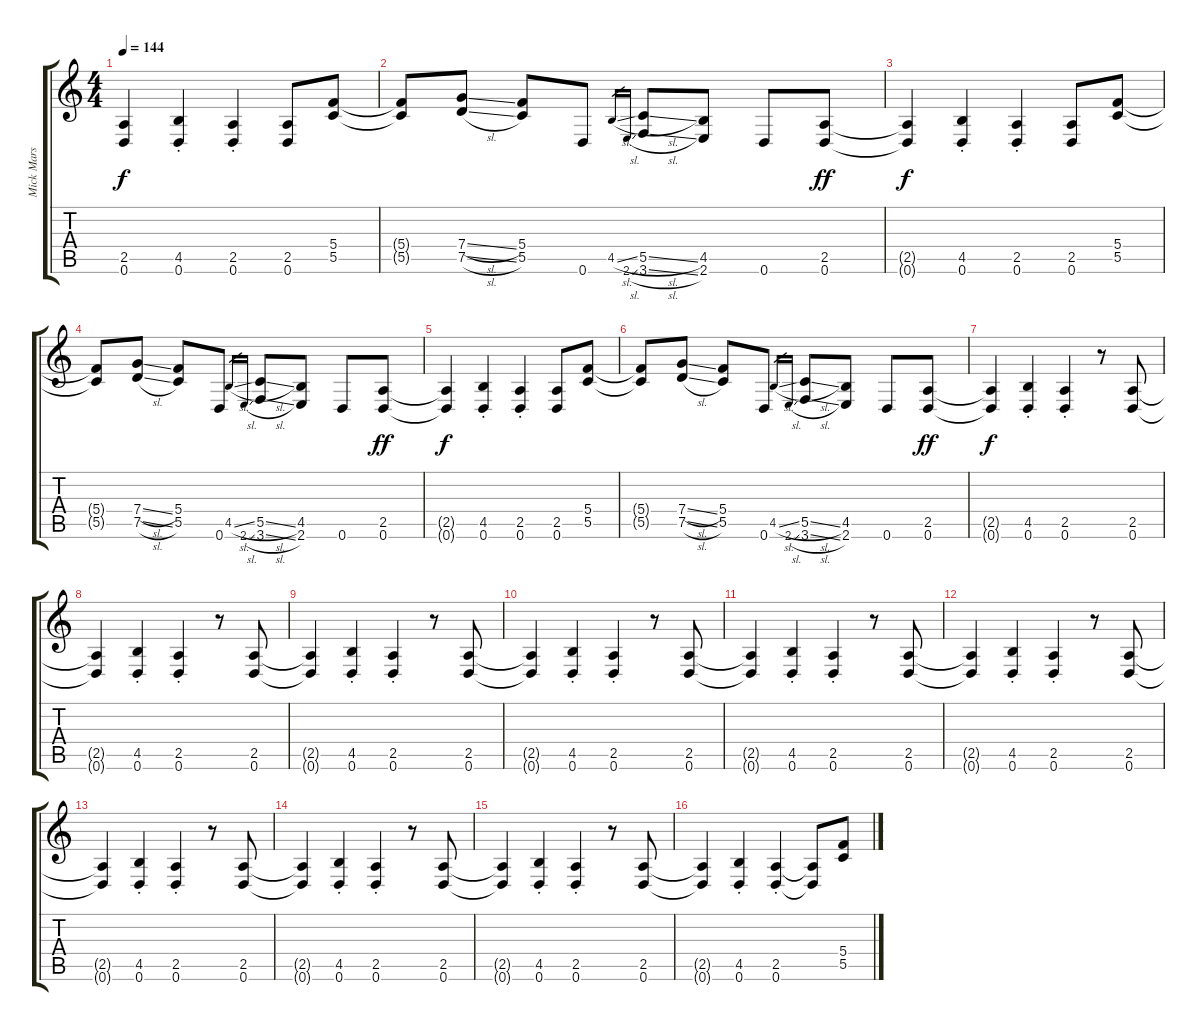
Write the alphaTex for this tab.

\track ("Mick Mars" "Mick Mars") {instrument distortionguitar}
\staff {score tabs}
\tuning (D4 A3 F3 C3 G2 D2) {hide}
\ts (4 4)
\tempo 144
\clef g2
\ks c
(2.5{t} 0.6{t}).4{dy f} (4.5{st} 0.6{st}).4 (2.5{st} 0.6{st}).4 (2.5 0.6).8 (5.4 5.5).8 |
(5.4{t} 5.5{t}).8 (7.4{sl} 7.5{sl}).8 (5.4 5.5).8 0.6.8 4.5{sl}.16{gr} 2.6{sl}.16{gr} (5.5{sl} 3.6{sl}).8 (4.5 2.6).8 0.6.8 (2.5 0.6).8{dy ff} |
(2.5{t} 0.6{t}).4{dy f} (4.5{st} 0.6{st}).4 (2.5{st} 0.6{st}).4 (2.5 0.6).8 (5.4 5.5).8 |
(5.4{t} 5.5{t}).8 (7.4{sl} 7.5{sl}).8 (5.4 5.5).8 0.6.8 4.5{sl}.16{gr} 2.6{sl}.16{gr} (5.5{sl} 3.6{sl}).8 (4.5 2.6).8 0.6.8 (2.5 0.6).8{dy ff} |
(2.5{t} 0.6{t}).4{dy f} (4.5{st} 0.6{st}).4 (2.5{st} 0.6{st}).4 (2.5 0.6).8 (5.4 5.5).8 |
(5.4{t} 5.5{t}).8 (7.4{sl} 7.5{sl}).8 (5.4 5.5).8 0.6.8 4.5{sl}.16{gr} 2.6{sl}.16{gr} (5.5{sl} 3.6{sl}).8 (4.5 2.6).8 0.6.8 (2.5 0.6).8{dy ff} |
(2.5{t} 0.6{t}).4{dy f} (4.5{st} 0.6{st}).4 (2.5{st} 0.6{st}).4 r.8 (2.5 0.6).8 |
(2.5{t} 0.6{t}).4 (4.5{st} 0.6{st}).4 (2.5{st} 0.6{st}).4 r.8 (2.5 0.6).8 |
(2.5{t} 0.6{t}).4 (4.5{st} 0.6{st}).4 (2.5{st} 0.6{st}).4 r.8 (2.5 0.6).8 |
(2.5{t} 0.6{t}).4 (4.5{st} 0.6{st}).4 (2.5{st} 0.6{st}).4 r.8 (2.5 0.6).8 |
(2.5{t} 0.6{t}).4 (4.5{st} 0.6{st}).4 (2.5{st} 0.6{st}).4 r.8 (2.5 0.6).8 |
(2.5{t} 0.6{t}).4 (4.5{st} 0.6{st}).4 (2.5{st} 0.6{st}).4 r.8 (2.5 0.6).8 |
(2.5{t} 0.6{t}).4 (4.5{st} 0.6{st}).4 (2.5{st} 0.6{st}).4 r.8 (2.5 0.6).8 |
(2.5{t} 0.6{t}).4 (4.5{st} 0.6{st}).4 (2.5{st} 0.6{st}).4 r.8 (2.5 0.6).8 |
(2.5{t} 0.6{t}).4 (4.5{st} 0.6{st}).4 (2.5{st} 0.6{st}).4 r.8 (2.5 0.6).8 |
(2.5{t} 0.6{t}).4 (4.5{st} 0.6{st}).4 (2.5{st} 0.6{st}).4 (2.5{t} 0.6{t}).8 (5.4 5.5).8
